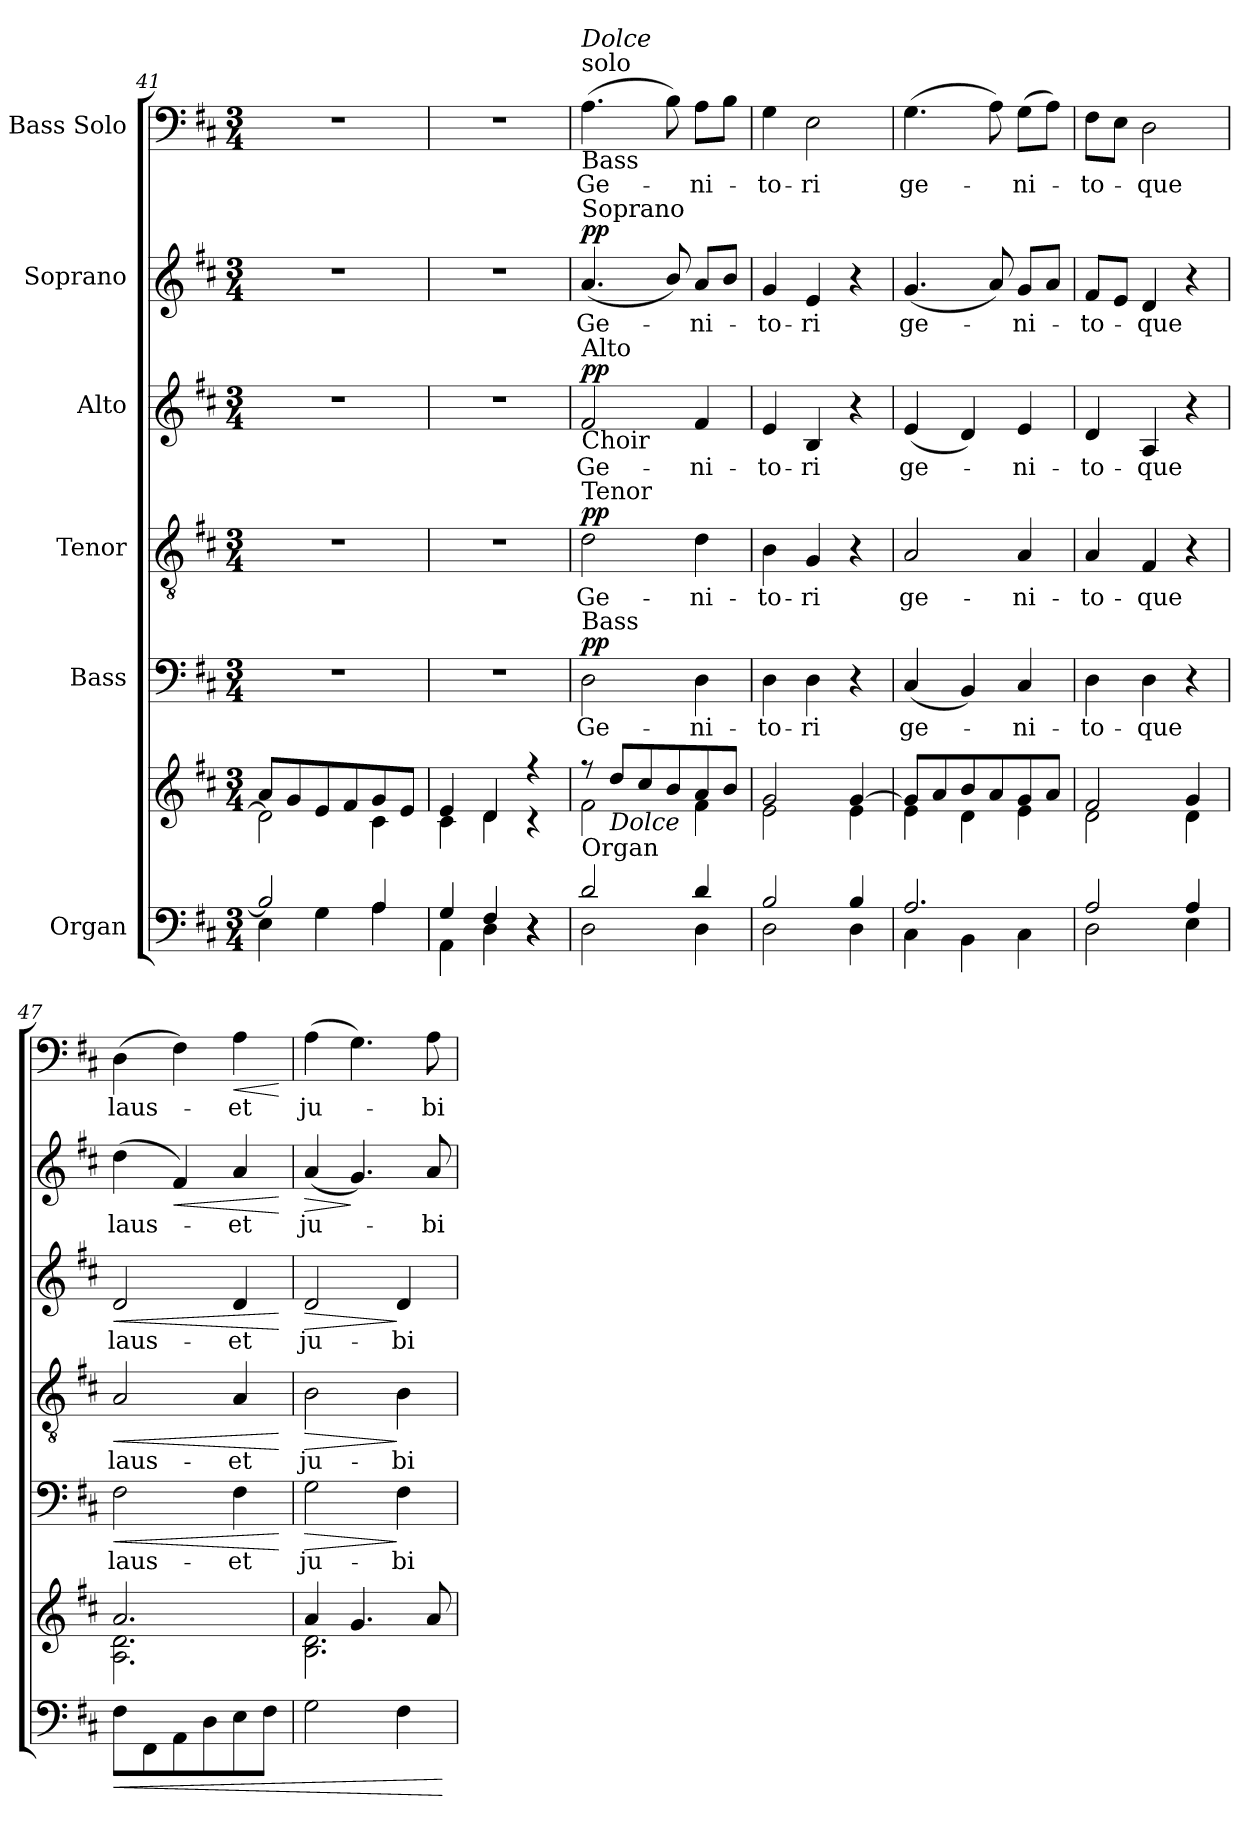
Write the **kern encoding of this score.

**kern	**kern	**dynam	**kern	**text	**dynam	**kern	**text	**dynam	**kern	**text	**dynam	**kern	**text	**dynam	**kern	**text	**dynam
*part6	*part6	*part6	*part5	*part5	*part5	*part4	*part4	*part4	*part3	*part3	*part3	*part2	*part2	*part2	*part1	*part1	*part1
*staff7	*staff6	*staff6/7	*staff5	*staff5	*staff5	*staff4	*staff4	*staff4	*staff3	*staff3	*staff3	*staff2	*staff2	*staff2	*staff1	*staff1	*staff1
*I"Organ	*	*	*I"Bass	*	*	*I"Tenor	*	*	*I"Alto	*	*	*I"Soprano	*	*	*I"Bass Solo	*	*
*clefF4	*clefG2	*	*clefF4	*	*	*clefGv2	*	*	*clefG2	*	*	*clefG2	*	*	*clefF4	*	*
*	*	*	*	*	*	*ITrd7c12	*	*	*	*	*	*	*	*	*	*	*
*k[f#c#]	*k[f#c#]	*	*k[f#c#]	*	*	*k[f#c#]	*	*	*k[f#c#]	*	*	*k[f#c#]	*	*	*k[f#c#]	*	*
*D:	*D:	*	*D:	*	*	*D:	*	*	*D:	*	*	*D:	*	*	*D:	*	*
*M3/4	*M3/4	*	*M3/4	*	*	*M3/4	*	*	*M3/4	*	*	*M3/4	*	*	*M3/4	*	*
=41	=41	=41	=41	=41	=41	=41	=41	=41	=41	=41	=41	=41	=41	=41	=41	=41	=41
*^	*^	*	*	*	*	*	*	*	*	*	*	*	*	*	*	*	*
!	!	!	!	!	!LO:N:vis=1	!	!	!LO:N:vis=1	!	!	!LO:N:vis=1	!	!	!LO:N:vis=1	!	!	!LO:N:vis=1	!	!
4Ei\	2Bi/]	8ai/L	2di\]	.	2.r	.	.	2.r	.	.	2.r	.	.	2.r	.	.	2.r	.	.
.	.	8gi/	.	.	.	.	.	.	.	.	.	.	.	.	.	.	.	.	.
4Gi\	.	8ei/	.	.	.	.	.	.	.	.	.	.	.	.	.	.	.	.	.
.	.	8f#i/	.	.	.	.	.	.	.	.	.	.	.	.	.	.	.	.	.
4Ai\	4Ai/	8gi/	4c#i\	.	.	.	.	.	.	.	.	.	.	.	.	.	.	.	.
.	.	8ei/J	.	.	.	.	.	.	.	.	.	.	.	.	.	.	.	.	.
=42	=42	=42	=42	=42	=42	=42	=42	=42	=42	=42	=42	=42	=42	=42	=42	=42	=42	=42	=42
*	*^	*	*	*	*	*	*	*	*	*	*	*	*	*	*	*	*	*	*
!	!	!	!	!	!	!LO:N:vis=1	!	!	!LO:N:vis=1	!	!	!LO:N:vis=1	!	!	!LO:N:vis=1	!	!	!LO:N:vis=1	!	!
4AAi\	2ryy	4Gi/	4ei/	4c#i\	.	2.r	.	.	2.r	.	.	2.r	.	.	2.r	.	.	2.r	.	.
4Di\	.	4F#i/	4di/	4di\	.	.	.	.	.	.	.	.	.	.	.	.	.	.	.	.
4r	4r	4r	4r	4r	.	.	.	.	.	.	.	.	.	.	.	.	.	.	.	.
*	*v	*v	*	*	*	*	*	*	*	*	*	*	*	*	*	*	*	*	*	*
!!LO:PB:g=z
=43	=43	=43	=43	=43	=43	=43	=43	=43	=43	=43	=43	=43	=43	=43	=43	=43	=43	=43	=43
*	*^	*	*	*	*	*	*	*	*	*	*	*	*	*	*	*	*	*	*
!	!	!	!	!	!	!	!LO:LY:b:color=#000000	!	!	!	!	!	!	!	!	!	!	!	!	!
*	*v	*v	*	*	*	*	*	*	*	*	*	*	*	*	*	*	*	*	*	*
*	*^	*	*	*	*	*	*	*	*	*	*	*	*	*	*	*	*	*	*
!	!	!	!	!	!	!	!	!	!	!LO:LY:b:color=#000000	!	!	!	!	!	!	!	!	!	!
*	*v	*v	*	*	*	*	*	*	*	*	*	*	*	*	*	*	*	*	*	*
*	*^	*	*	*	*	*	*	*	*	*	*	*	*	*	*	*	*	*	*
!	!	!	!	!	!	!	!	!	!	!	!	!	!LO:LY:b:color=#000000	!	!	!	!	!	!	!
*	*v	*v	*	*	*	*	*	*	*	*	*	*	*	*	*	*	*	*	*	*
*	*^	*	*	*	*	*	*	*	*	*	*	*	*	*	*	*	*	*	*
!	!	!	!	!	!	!	!	!	!	!	!	!	!	!	!	!LO:LY:b:color=#000000	!	!	!	!
*	*v	*v	*	*	*	*	*	*	*	*	*	*	*	*	*	*	*	*	*	*
*	*^	*	*	*	*	*	*	*	*	*	*	*	*	*	*	*	*	*	*
!	!	!	!	!	!	!	!	!	!	!	!	!	!	!	!	!	!	!LO:TX:b:t=Bass	!	!
!	!	!	!	!	!	!	!	!	!	!	!	!	!	!	!	!	!	!LO:TX:t=solo	!	!
!	!	!	!	!	!	!	!	!	!	!	!	!	!	!	!	!	!	!LO:TX:a:i:t=Dolce	!	!
!	!	!	!	!	!	!	!	!	!	!	!	!	!	!	!LO:TX:a:t=Soprano	!	!	!	!	!
!	!	!	!	!	!	!	!	!	!	!	!	!LO:TX:b:t=Choir	!	!	!	!	!	!	!	!
!	!	!	!	!	!	!	!	!	!	!	!	!LO:TX:a:t=Alto	!	!	!	!	!	!	!	!
!	!	!	!	!	!	!	!	!	!LO:TX:a:t=Tenor	!	!	!	!	!	!	!	!	!	!	!
!	!	!	!	!	!	!LO:TX:a:t=Bass	!	!	!	!	!	!	!	!	!	!	!	!	!	!
!LO:TX:a:t=Organ	!	!	!	!	!	!	!	!	!	!	!	!	!	!	!	!	!	!	!	!
!	!	!	!	!	!	!	!	!	!	!	!	!	!	!	!	!	!	!	!LO:LY:b:color=#000000	!
*	*v	*v	*	*	*	*	*	*	*	*	*	*	*	*	*	*	*	*	*	*
2Di\	2di/	8r	2f#i\	.	2Di\	Ge-	pp	2Di\	Ge-	pp	2f#i/	Ge-	pp	(4.ai/	Ge-	pp	(4.Ai\	Ge-	.
!	!	!LO:TX:b:i:t=Dolce	!	!	!	!	!	!	!	!	!	!	!	!	!	!	!	!	!
.	.	8ddi/L	.	.	.	.	.	.	.	.	.	.	.	.	.	.	.	.	.
.	.	8cc#i/	.	.	.	.	.	.	.	.	.	.	.	.	.	.	.	.	.
.	.	8bi/	.	.	.	.	.	.	.	.	.	.	.	8bi/)	.	.	8Bi\)	.	.
!	!	!	!	!	!	!LO:LY:b:color=#000000	!	!	!	!	!	!	!	!	!	!	!	!	!
!	!	!	!	!	!	!	!	!	!LO:LY:b:color=#000000	!	!	!	!	!	!	!	!	!	!
!	!	!	!	!	!	!	!	!	!	!	!	!LO:LY:b:color=#000000	!	!	!	!	!	!	!
!	!	!	!	!	!	!	!	!	!	!	!	!	!	!	!LO:LY:b:color=#000000	!	!	!	!
!	!	!	!	!	!	!	!	!	!	!	!	!	!	!	!	!	!	!LO:LY:b:color=#000000	!
4Di\	4di/	8ai/	4f#i\	.	4Di\	-ni-	.	4Di\	-ni-	.	4f#i/	-ni-	.	8ai/L	-ni-	.	8Ai\L	-ni-	.
.	.	8bi/J	.	.	.	.	.	.	.	.	.	.	.	8bi/J	.	.	8Bi\J	.	.
=44	=44	=44	=44	=44	=44	=44	=44	=44	=44	=44	=44	=44	=44	=44	=44	=44	=44	=44	=44
!	!	!	!	!	!	!LO:LY:b:color=#000000	!	!	!	!	!	!	!	!	!	!	!	!	!
!	!	!	!	!	!	!	!	!	!LO:LY:b:color=#000000	!	!	!	!	!	!	!	!	!	!
!	!	!	!	!	!	!	!	!	!	!	!	!LO:LY:b:color=#000000	!	!	!	!	!	!	!
!	!	!	!	!	!	!	!	!	!	!	!	!	!	!	!LO:LY:b:color=#000000	!	!	!	!
!	!	!	!	!	!	!	!	!	!	!	!	!	!	!	!	!	!	!LO:LY:b:color=#000000	!
2Di\	2Bi/	2gi/	2ei\	.	4Di\	-to-	.	4BBi\	-to-	.	4ei/	-to-	.	4gi/	-to-	.	4Gi\	-to-	.
!	!	!	!	!	!	!LO:LY:b:color=#000000	!	!	!	!	!	!	!	!	!	!	!	!	!
!	!	!	!	!	!	!	!	!	!LO:LY:b:color=#000000	!	!	!	!	!	!	!	!	!	!
!	!	!	!	!	!	!	!	!	!	!	!	!LO:LY:b:color=#000000	!	!	!	!	!	!	!
!	!	!	!	!	!	!	!	!	!	!	!	!	!	!	!LO:LY:b:color=#000000	!	!	!	!
!	!	!	!	!	!	!	!	!	!	!	!	!	!	!	!	!	!	!LO:LY:b:color=#000000	!
.	.	.	.	.	4Di\	-ri	.	4GGi/	-ri	.	4Bi/	-ri	.	4ei/	-ri	.	2Ei\	-ri	.
4Di\	4Bi/	[4gi/	4ei\	.	4r	.	.	4r	.	.	4r	.	.	4r	.	.	.	.	.
=45	=45	=45	=45	=45	=45	=45	=45	=45	=45	=45	=45	=45	=45	=45	=45	=45	=45	=45	=45
!	!	!	!	!	!	!LO:LY:b:color=#000000	!	!	!	!	!	!	!	!	!	!	!	!	!
!	!	!	!	!	!	!	!	!	!LO:LY:b:color=#000000	!	!	!	!	!	!	!	!	!	!
!	!	!	!	!	!	!	!	!	!	!	!	!LO:LY:b:color=#000000	!	!	!	!	!	!	!
!	!	!	!	!	!	!	!	!	!	!	!	!	!	!	!LO:LY:b:color=#000000	!	!	!	!
!	!	!	!	!	!	!	!	!	!	!	!	!	!	!	!	!	!	!LO:LY:b:color=#000000	!
4C#i\	2.Ai/	8gi/L]	4ei\	.	(4C#i/	ge-	.	2AAi/	ge-	.	(4ei/	ge-	.	(4.gi/	ge-	.	(4.Gi\	ge-	.
.	.	8ai/	.	.	.	.	.	.	.	.	.	.	.	.	.	.	.	.	.
4BBi\	.	8bi/	4di\	.	4BBi/)	.	.	.	.	.	4di/)	.	.	.	.	.	.	.	.
.	.	8ai/	.	.	.	.	.	.	.	.	.	.	.	8ai/)	.	.	8Ai\)	.	.
!	!	!	!	!	!	!LO:LY:b:color=#000000	!	!	!	!	!	!	!	!	!	!	!	!	!
!	!	!	!	!	!	!	!	!	!LO:LY:b:color=#000000	!	!	!	!	!	!	!	!	!	!
!	!	!	!	!	!	!	!	!	!	!	!	!LO:LY:b:color=#000000	!	!	!	!	!	!	!
!	!	!	!	!	!	!	!	!	!	!	!	!	!	!	!LO:LY:b:color=#000000	!	!	!	!
!	!	!	!	!	!	!	!	!	!	!	!	!	!	!	!	!	!	!LO:LY:b:color=#000000	!
4C#i\	.	8gi/	4ei\	.	4C#i/	-ni-	.	4AAi/	-ni-	.	4ei/	-ni-	.	8gi/L	-ni-	.	(8Gi\L	-ni-	.
.	.	8ai/J	.	.	.	.	.	.	.	.	.	.	.	8ai/J	.	.	8Ai\J)	.	.
=46	=46	=46	=46	=46	=46	=46	=46	=46	=46	=46	=46	=46	=46	=46	=46	=46	=46	=46	=46
!	!	!	!	!	!	!LO:LY:b:color=#000000	!	!	!	!	!	!	!	!	!	!	!	!	!
!	!	!	!	!	!	!	!	!	!LO:LY:b:color=#000000	!	!	!	!	!	!	!	!	!	!
!	!	!	!	!	!	!	!	!	!	!	!	!LO:LY:b:color=#000000	!	!	!	!	!	!	!
!	!	!	!	!	!	!	!	!	!	!	!	!	!	!	!LO:LY:b:color=#000000	!	!	!	!
!	!	!	!	!	!	!	!	!	!	!	!	!	!	!	!	!	!	!LO:LY:b:color=#000000	!
2Di\	2Ai/	2f#i/	2di\	.	4Di\	-to-	.	4AAi/	-to-	.	4di/	-to-	.	8f#i/L	-to-	.	8F#i\L	-to-	.
.	.	.	.	.	.	.	.	.	.	.	.	.	.	8ei/J	.	.	8Ei\J	.	.
!	!	!	!	!	!	!LO:LY:b:color=#000000	!	!	!	!	!	!	!	!	!	!	!	!	!
!	!	!	!	!	!	!	!	!	!LO:LY:b:color=#000000	!	!	!	!	!	!	!	!	!	!
!	!	!	!	!	!	!	!	!	!	!	!	!LO:LY:b:color=#000000	!	!	!	!	!	!	!
!	!	!	!	!	!	!	!	!	!	!	!	!	!	!	!LO:LY:b:color=#000000	!	!	!	!
!	!	!	!	!	!	!	!	!	!	!	!	!	!	!	!	!	!	!LO:LY:b:color=#000000	!
.	.	.	.	.	4Di\	-que	.	4FF#i/	-que	.	4Ai/	-que	.	4di/	-que	.	2Di\	-que	.
4Ei\	4Ai/	4gi/	4di\	.	4r	.	.	4r	.	.	4r	.	.	4r	.	.	.	.	.
=47	=47	=47	=47	=47	=47	=47	=47	=47	=47	=47	=47	=47	=47	=47	=47	=47	=47	=47	=47
!	!	!	!	!LO:HP:b=2	!	!	!	!	!	!	!	!	!	!	!	!	!	!	!
*v	*v	*	*	*	*	*	*	*	*	*	*	*	*	*	*	*	*	*	*
*^	*	*	*	*	*	*	*	*	*	*	*	*	*	*	*	*	*	*
!	!	!	!	!	!	!LO:LY:b:color=#000000	!LO:HP:b	!	!	!	!	!	!	!	!	!	!	!	!
*v	*v	*	*	*	*	*	*	*	*	*	*	*	*	*	*	*	*	*	*
*^	*	*	*	*	*	*	*	*	*	*	*	*	*	*	*	*	*	*
!	!	!	!	!	!	!	!	!	!LO:LY:b:color=#000000	!LO:HP:b	!	!	!	!	!	!	!	!	!
*v	*v	*	*	*	*	*	*	*	*	*	*	*	*	*	*	*	*	*	*
*^	*	*	*	*	*	*	*	*	*	*	*	*	*	*	*	*	*	*
!	!	!	!	!	!	!	!	!	!	!	!	!LO:LY:b:color=#000000	!LO:HP:b	!	!	!	!	!	!
*v	*v	*	*	*	*	*	*	*	*	*	*	*	*	*	*	*	*	*	*
*^	*	*	*	*	*	*	*	*	*	*	*	*	*	*	*	*	*	*
!	!	!	!	!	!	!	!	!	!	!	!	!	!	!	!LO:LY:b:color=#000000	!	!	!	!
*v	*v	*	*	*	*	*	*	*	*	*	*	*	*	*	*	*	*	*	*
*^	*	*	*	*	*	*	*	*	*	*	*	*	*	*	*	*	*	*
!	!	!	!	!	!	!	!	!	!	!	!	!	!	!	!	!	!	!LO:LY:b:color=#000000	!
*v	*v	*	*	*	*	*	*	*	*	*	*	*	*	*	*	*	*	*	*
8F#i\L	2.ai/	2.Ai\ 2.di	<	2F#i\	laus-	<	2AAi/	laus-	<	2di/	laus-	<	(4ddi\	laus-	.	(4Di\	laus-	.
8FF#i\	.	.	.	.	.	.	.	.	.	.	.	.	.	.	.	.	.	.
!	!	!	!	!	!	!	!	!	!	!	!	!	!	!	!LO:HP:b	!	!	!
8AAi\	.	.	.	.	.	.	.	.	.	.	.	.	4f#i/)	.	<	4F#i\)	.	.
8Di\	.	.	.	.	.	.	.	.	.	.	.	.	.	.	.	.	.	.
!	!	!	!	!	!LO:LY:b:color=#000000	!	!	!	!	!	!	!	!	!	!	!	!	!
!	!	!	!	!	!	!	!	!LO:LY:b:color=#000000	!	!	!	!	!	!	!	!	!	!
!	!	!	!	!	!	!	!	!	!	!	!LO:LY:b:color=#000000	!	!	!	!	!	!	!
!	!	!	!	!	!	!	!	!	!	!	!	!	!	!LO:LY:b:color=#000000	!	!	!	!
!	!	!	!	!	!	!	!	!	!	!	!	!	!	!	!	!	!LO:LY:b:color=#000000	!LO:HP:b
8Ei\	.	.	.	4F#i\	-et	.	4AAi/	-et	.	4di/	-et	.	4ai/	-et	.	4Ai\	-et	<
8F#i\J	.	.	.	.	.	.	.	.	.	.	.	.	.	.	.	.	.	.
*	*v	*v	*	*	*	*	*	*	*	*	*	*	*	*	*	*	*	*
.	.	.	.	.	[	.	.	[	.	.	[	.	.	[	.	.	[
=48	=48	=48	=48	=48	=48	=48	=48	=48	=48	=48	=48	=48	=48	=48	=48	=48	=48
*	*^	*	*	*	*	*	*	*	*	*	*	*	*	*	*	*	*
!	!	!	!	!	!LO:LY:b:color=#000000	!LO:HP:b	!	!	!	!	!	!	!	!	!	!	!	!
!	!	!	!	!	!	!	!	!LO:LY:b:color=#000000	!LO:HP:b	!	!	!	!	!	!	!	!	!
!	!	!	!	!	!	!	!	!	!	!	!LO:LY:b:color=#000000	!LO:HP:b	!	!	!	!	!	!
!	!	!	!	!	!	!	!	!	!	!	!	!	!	!LO:LY:b:color=#000000	!LO:HP:b	!	!	!
!	!	!	!	!	!	!	!	!	!	!	!	!	!	!	!	!	!LO:LY:b:color=#000000	!
2Gi\	4ai/	2.Bi\ 2.di	.	2Gi\	ju-	>	2BBi\	ju-	>	2di/	ju-	>	(4ai/	ju-	>	(4Ai\	ju-	.
.	4.gi/	.	.	.	.	.	.	.	.	.	.	.	4.gi/)	.	]	4.Gi\)	.	.
!	!	!	!	!	!LO:LY:b:color=#000000	!	!	!	!	!	!	!	!	!	!	!	!	!
!	!	!	!	!	!	!	!	!LO:LY:b:color=#000000	!	!	!	!	!	!	!	!	!	!
!	!	!	!	!	!	!	!	!	!	!	!LO:LY:b:color=#000000	!	!	!	!	!	!	!
4F#i\	.	.	.	4F#i\	-bi-	]	4BBi\	-bi-	]	4di/	-bi-	]	.	.	.	.	.	.
!	!	!	!	!	!	!	!	!	!	!	!	!	!	!LO:LY:b:color=#000000	!	!	!	!
!	!	!	!	!	!	!	!	!	!	!	!	!	!	!	!	!	!LO:LY:b:color=#000000	!
.	8ai/	.	.	.	.	.	.	.	.	.	.	.	8ai/	-bi-	.	8Ai\	-bi-	.
*	*v	*v	*	*	*	*	*	*	*	*	*	*	*	*	*	*	*	*
.	.	[	.	.	.	.	.	.	.	.	.	.	.	.	.	.	.
=	=	=	=	=	=	=	=	=	=	=	=	=	=	=	=	=	=
*-	*-	*-	*-	*-	*-	*-	*-	*-	*-	*-	*-	*-	*-	*-	*-	*-	*-
